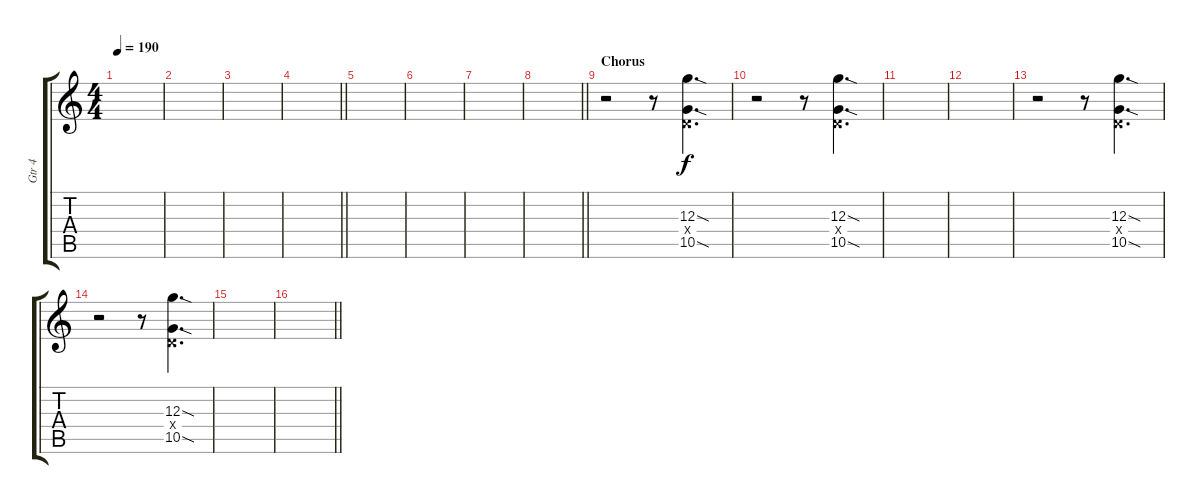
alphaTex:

\track ("Gtr 4" "Gtr 4") {instrument distortionguitar}
\staff {score tabs}
\tuning (E4 B3 G3 D3 A2 D2) {hide}
\ts (4 4)
\tempo 190
\clef g2
\ks c
|
|
|
\barLineRight lightlight
|
|
|
|
\barLineRight lightlight
|
\section ("" "Chorus")
r.2 r.8 (12.3{sod} 0.4{x} 10.5{sod}).4{d} |
r.2 r.8 (12.3{sod} 0.4{x} 10.5{sod}).4{d} |
|
|
r.2 r.8 (12.3{sod} 0.4{x} 10.5{sod}).4{d} |
r.2 r.8 (12.3{sod} 0.4{x} 10.5{sod}).4{d} |
|
\barLineRight lightlight
